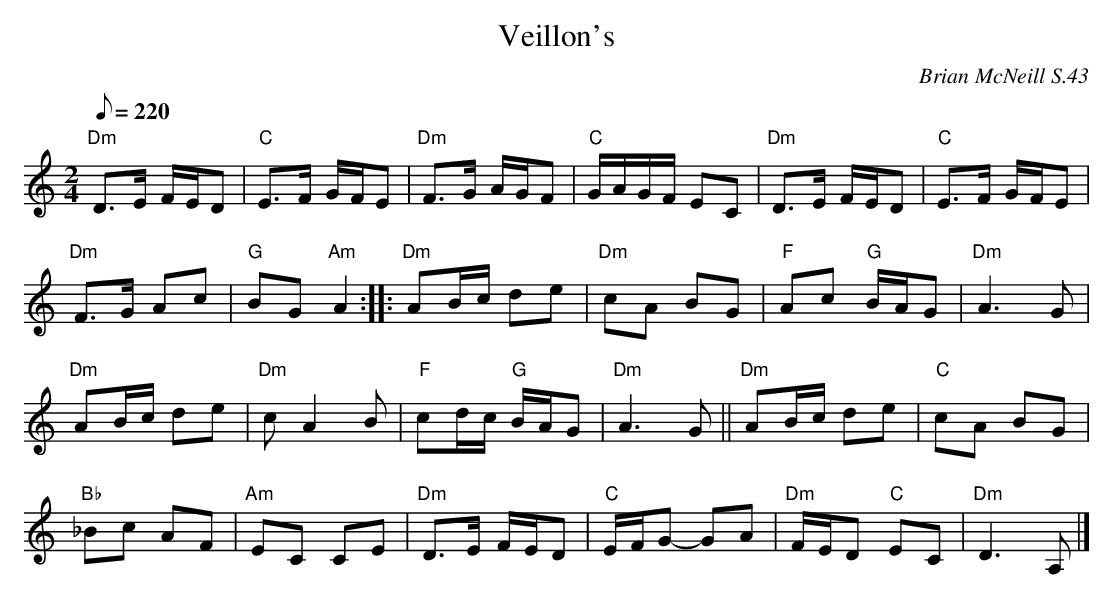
X:1
T:Veillon's
C:Brian McNeill S.43
M:2/4
Q:1/8=220
L:1/8
K:Am
"Dm"D>E F/E/D|"C"E>F G/F/E|"Dm"F>G A/G/F|"C"G/A/G/F/ EC|"Dm"D>E F/E/D|"C"E>F G/F/E|!
"Dm"F>G Ac|"G"BG"Am"A2:||:"Dm"AB/c/ de|"Dm"cA BG|"F"Ac "G"B/A/G|"Dm"A3G|!
"Dm"AB/c/ de|"Dm"cA2B|"F"cd/c/ "G"B/A/G|"Dm"A3G||"Dm"AB/c/ de|"C"cA BG|!
"Bb"_Bc AF|"Am"EC CE|"Dm"D>E F/E/D|"C"E/F/G- GA|"Dm"F/E/D "C"EC|"Dm"D3A,|]
